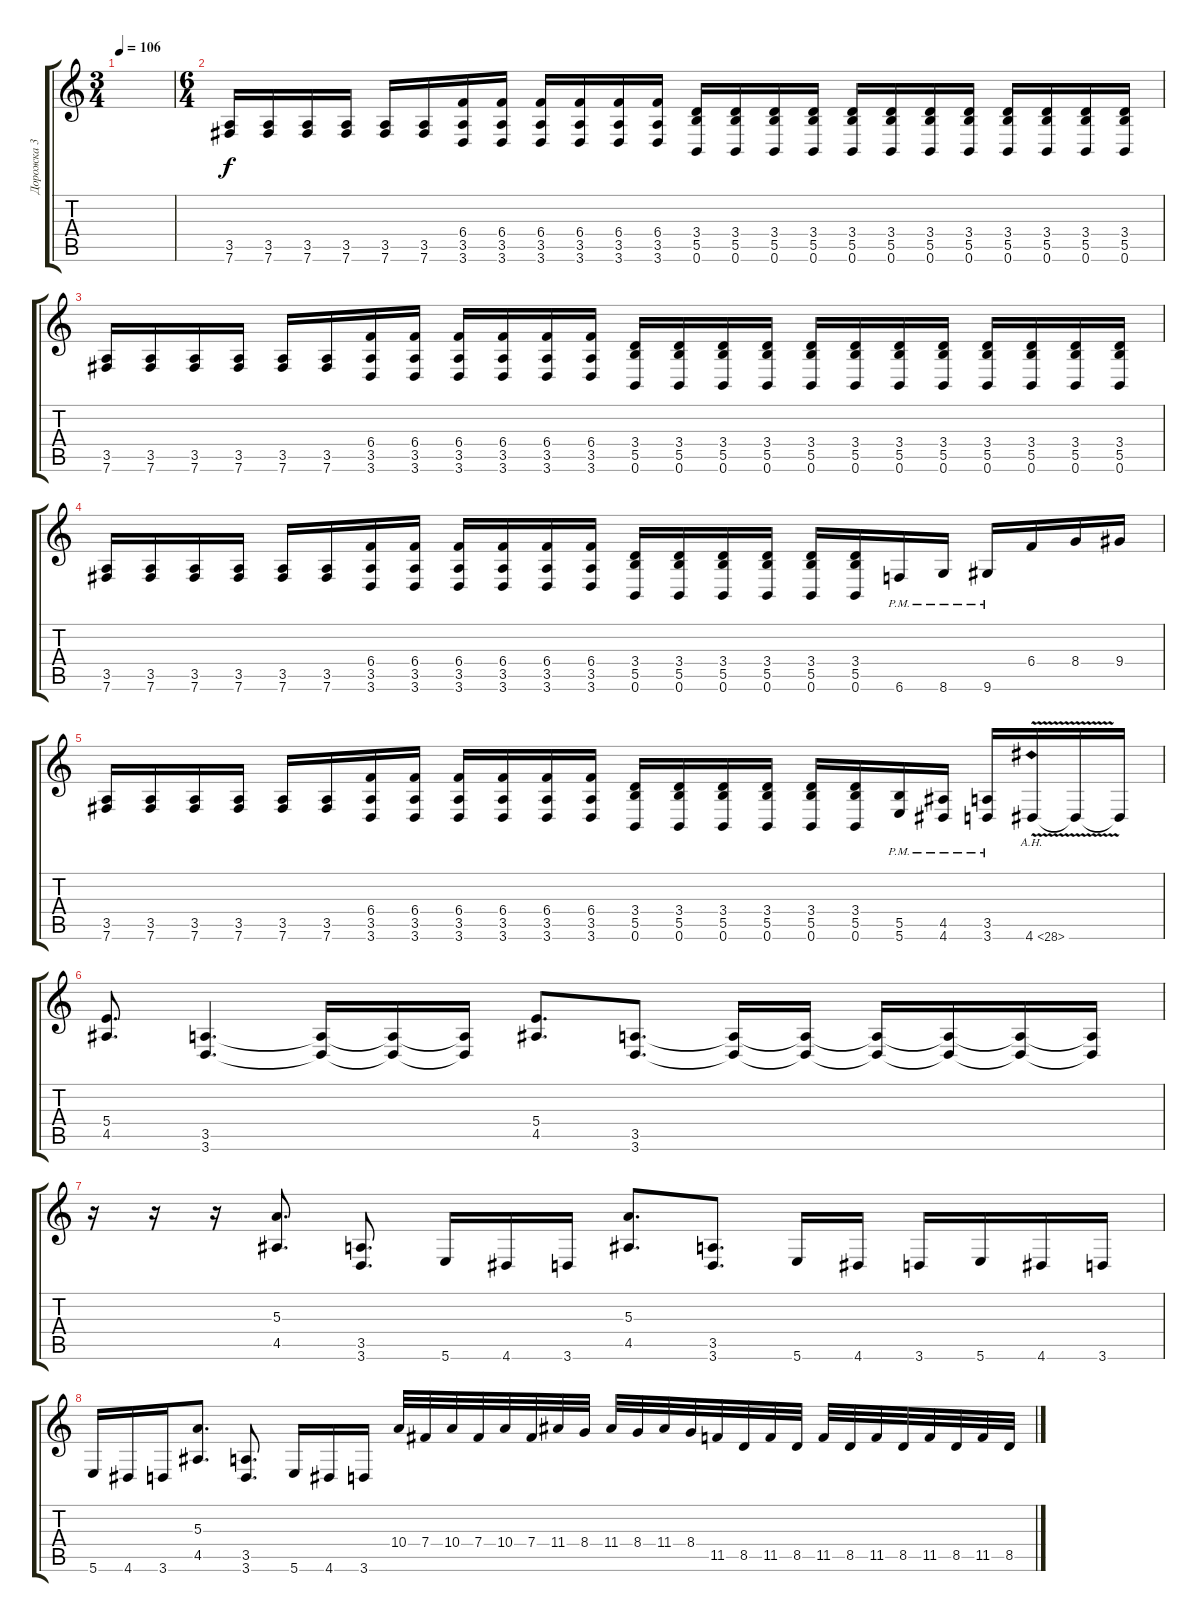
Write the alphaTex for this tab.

\track ("Дорожка 3" "Дорожка 3") {instrument distortionguitar}
\staff {score tabs}
\tuning (Db4 Ab3 E3 B2 Gb2 B1) {hide}
\ts (3 4)
\tempo 106
\clef g2
\ks c
|
\ts (6 4)
(3.5 7.6).16 (3.5 7.6).16 (3.5 7.6).16 (3.5 7.6).16 (3.5 7.6).16 (3.5 7.6).16 (6.4 3.5 3.6).16 (6.4 3.5 3.6).16 (6.4 3.5 3.6).16 (6.4 3.5 3.6).16 (6.4 3.5 3.6).16 (6.4 3.5 3.6).16 (3.4 5.5 0.6).16 (3.4 5.5 0.6).16 (3.4 5.5 0.6).16 (3.4 5.5 0.6).16 (3.4 5.5 0.6).16 (3.4 5.5 0.6).16 (3.4 5.5 0.6).16 (3.4 5.5 0.6).16 (3.4 5.5 0.6).16 (3.4 5.5 0.6).16 (3.4 5.5 0.6).16 (3.4 5.5 0.6).16 |
(3.5 7.6).16 (3.5 7.6).16 (3.5 7.6).16 (3.5 7.6).16 (3.5 7.6).16 (3.5 7.6).16 (6.4 3.5 3.6).16 (6.4 3.5 3.6).16 (6.4 3.5 3.6).16 (6.4 3.5 3.6).16 (6.4 3.5 3.6).16 (6.4 3.5 3.6).16 (3.4 5.5 0.6).16 (3.4 5.5 0.6).16 (3.4 5.5 0.6).16 (3.4 5.5 0.6).16 (3.4 5.5 0.6).16 (3.4 5.5 0.6).16 (3.4 5.5 0.6).16 (3.4 5.5 0.6).16 (3.4 5.5 0.6).16 (3.4 5.5 0.6).16 (3.4 5.5 0.6).16 (3.4 5.5 0.6).16 |
(3.5 7.6).16 (3.5 7.6).16 (3.5 7.6).16 (3.5 7.6).16 (3.5 7.6).16 (3.5 7.6).16 (6.4 3.5 3.6).16 (6.4 3.5 3.6).16 (6.4 3.5 3.6).16 (6.4 3.5 3.6).16 (6.4 3.5 3.6).16 (6.4 3.5 3.6).16 (3.4 5.5 0.6).16 (3.4 5.5 0.6).16 (3.4 5.5 0.6).16 (3.4 5.5 0.6).16 (3.4 5.5 0.6).16 (3.4 5.5 0.6).16 6.6{pm}.16 8.6{pm}.16 9.6{pm}.16 6.4.16 8.4.16 9.4.16 |
(3.5 7.6).16 (3.5 7.6).16 (3.5 7.6).16 (3.5 7.6).16 (3.5 7.6).16 (3.5 7.6).16 (6.4 3.5 3.6).16 (6.4 3.5 3.6).16 (6.4 3.5 3.6).16 (6.4 3.5 3.6).16 (6.4 3.5 3.6).16 (6.4 3.5 3.6).16 (3.4 5.5 0.6).16 (3.4 5.5 0.6).16 (3.4 5.5 0.6).16 (3.4 5.5 0.6).16 (3.4 5.5 0.6).16 (3.4 5.5 0.6).16 (5.5{pm} 5.6).16 (4.5{pm} 4.6).16 (3.5{pm} 3.6).16 4.6{ah 24 v}.16 4.6{t}.16 4.6{t}.16 |
(5.4 4.5).8{d} (3.5 3.6).4{d} (3.5{t} 3.6{t}).16 (3.5{t} 3.6{t}).16 (3.5{t} 3.6{t}).16 (5.4 4.5).8{d} (3.5 3.6).8{d} (3.5{t} 3.6{t}).16 (3.5{t} 3.6{t}).16 (3.5{t} 3.6{t}).16 (3.5{t} 3.6{t}).16 (3.5{t} 3.6{t}).16 (3.5{t} 3.6{t}).16 |
r.16 r.16 r.16 (5.3 4.5).8{d} (3.5 3.6).8{d} 5.6.16 4.6.16 3.6.16 (5.3 4.5).8{d} (3.5 3.6).8{d} 5.6.16 4.6.16 3.6.16 5.6.16 4.6.16 3.6.16 |
5.6.16 4.6.16 3.6.16 (5.3 4.5).8{d} (3.5 3.6).8{d} 5.6.16 4.6.16 3.6.16 10.4.32 7.4.32 10.4.32 7.4.32 10.4.32 7.4.32 11.4.32 8.4.32 11.4.32 8.4.32 11.4.32 8.4.32 11.5.32 8.5.32 11.5.32 8.5.32 11.5.32 8.5.32 11.5.32 8.5.32 11.5.32 8.5.32 11.5.32 8.5.32
